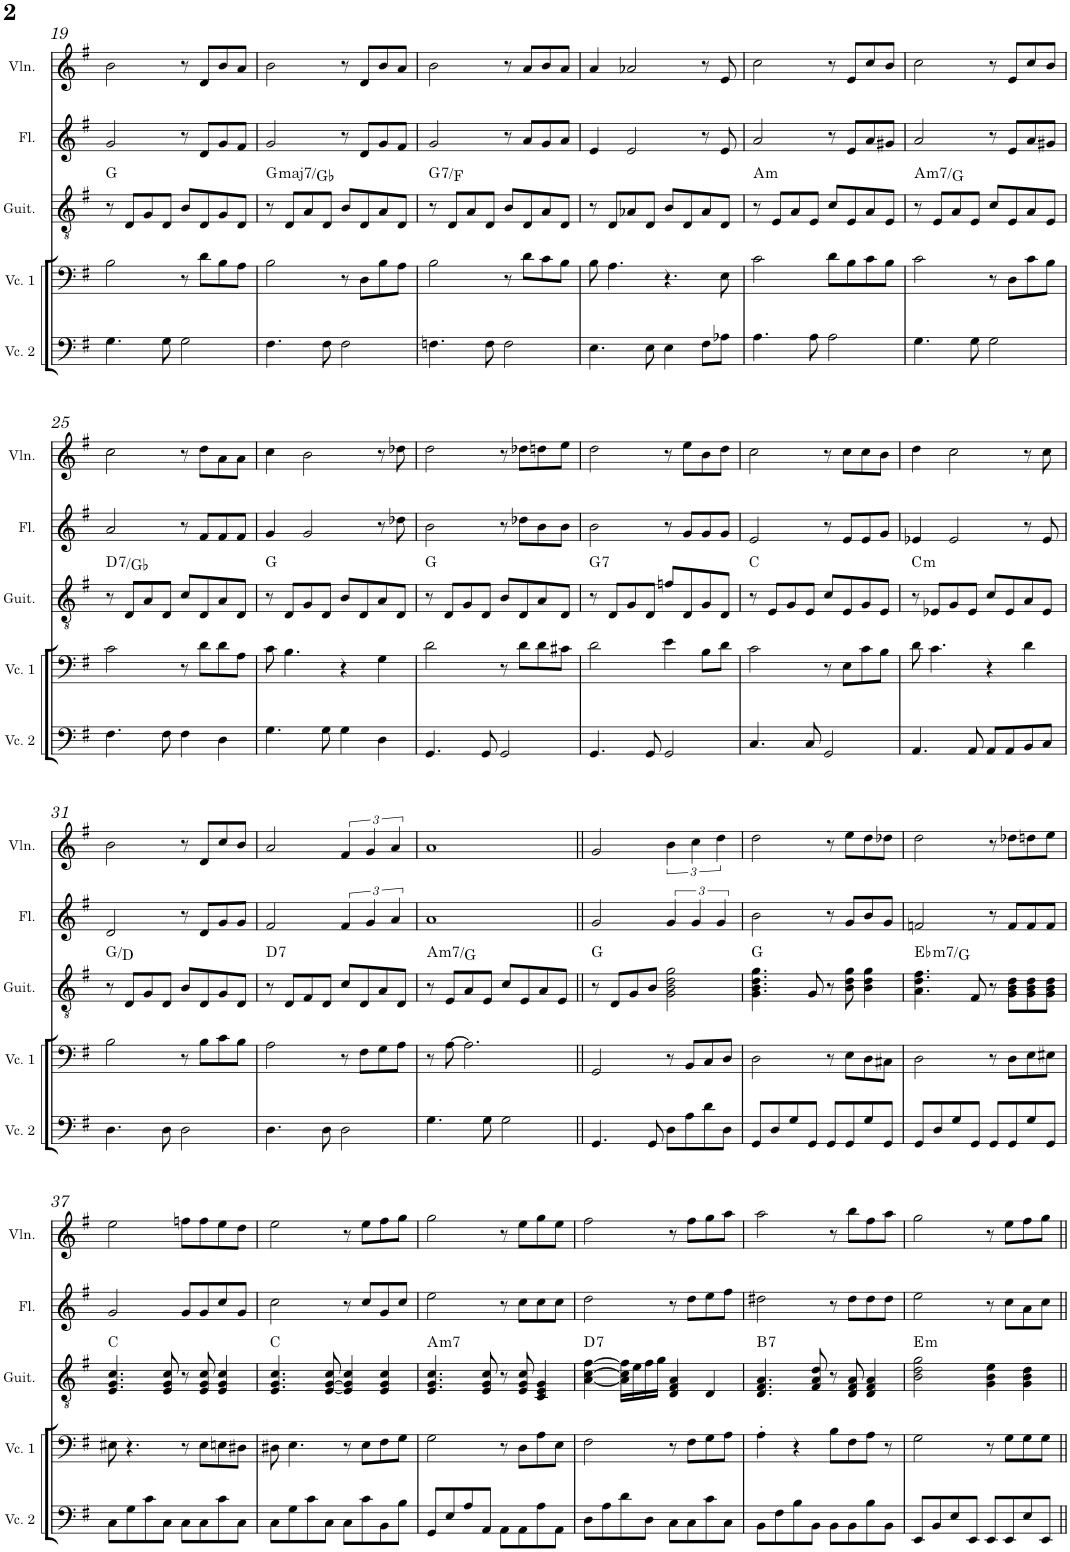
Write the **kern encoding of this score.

**kern	**kern	**kern	**harte	**kern	**kern
*part5	*part4	*part3	*part3	*part2	*part1
*staff5	*staff4	*staff3	*	*staff2	*staff1
*I"チェロ 2	*I"チェロ 1	*I"クラシックギター	*	*I"フルート	*I"ヴァイオリン
!!LO:PB:g=z
*clefF4	*clefF4	*clefGv2	*	*clefG2	*clefG2
*k[f#]	*k[f#]	*k[f#]	*	*k[f#]	*k[f#]
*M4/4	*M4/4	*M4/4	*	*M4/4	*M4/4
=19	=19	=19	=19	=19	=19
4.G\	2B\	8r	G:maj	2g/	2b\
.	.	8D/L	.	.	.
.	.	8G/	.	.	.
8G\	.	8D/J	.	.	.
2G\	8r	8B/L	.	8r	8r
.	8d\L	8D/	.	8d/L	8d/L
.	8B\	8G/	.	8g/	8b/
.	8A\J	8D/J	.	8f#/J	8a/J
=20	=20	=20	=20	=20	=20
!	!	!	!LO:H:kt=maj7	!	!
4.F#\	2B\	8r	G:maj7/bb8	2g/	2b\
.	.	8D/L	.	.	.
.	.	8A/	.	.	.
8F#\	.	8D/J	.	.	.
2F#\	8r	8B/L	.	8r	8r
.	8D\L	8D/	.	8d/L	8d/L
.	8B\	8A/	.	8g/	8b/
.	8A\J	8D/J	.	8f#/J	8a/J
=21	=21	=21	=21	=21	=21
!	!	!	!LO:H:kt=7	!	!
4.Fn\	2B\	8r	G:7/b7	2g/	2b\
.	.	8D/L	.	.	.
.	.	8A/	.	.	.
8F\	.	8D/J	.	.	.
2F\	8r	8B/L	.	8r	8r
.	8d\L	8D/	.	8a/L	8a/L
.	8c\	8A/	.	8g/	8b/
.	8B\J	8D/J	.	8a/J	8a/J
=22	=22	=22	=22	=22	=22
4.E\	8B\	8r	.	4e/	4a/
.	4.A\	8D/L	.	.	.
.	.	8A-X/	.	2e/	2a-X/
8E\	.	8D/J	.	.	.
4E\	4.r	8B/L	.	.	.
.	.	8D/	.	.	.
8F#\L	.	8A-/	.	8r	8r
8A-X\J	8E\	8D/J	.	8e/	8e/
=23	=23	=23	=23	=23	=23
!	!	!	!LO:H:kt=m	!	!
4.A\	2c\	8r	A:min	2a/	2cc\
.	.	8E/L	.	.	.
.	.	8A/	.	.	.
8A\	.	8E/J	.	.	.
2A\	8d\L	8c/L	.	8r	8r
.	8B\	8E/	.	8e/L	8e/L
.	8c\	8A/	.	8a/	8cc/
.	8B\J	8E/J	.	8g#X/J	8b/J
=24	=24	=24	=24	=24	=24
!	!	!	!LO:H:kt=m7	!	!
4.G\	2c\	8r	A:min7/b7	2a/	2cc\
.	.	8E/L	.	.	.
.	.	8A/	.	.	.
8G\	.	8E/J	.	.	.
2G\	8r	8c/L	.	8r	8r
.	8D\L	8E/	.	8e/L	8e/L
.	8c\	8A/	.	8a/	8cc/
.	8B\J	8E/J	.	8g#X/J	8b/J
!!LO:LB:g=z
=25	=25	=25	=25	=25	=25
!	!	!	!LO:H:kt=7	!	!
4.F#\	2c\	8r	D:7/b4	2a/	2cc\
.	.	8D/L	.	.	.
.	.	8A/	.	.	.
8F#\	.	8D/J	.	.	.
4F#\	8r	8c/L	.	8r	8r
.	8d\L	8D/	.	8f#/L	8dd\L
4D\	8d\	8A/	.	8f#/	8a\
.	8A\J	8D/J	.	8f#/J	8a\J
=26	=26	=26	=26	=26	=26
4.G\	8c\	8r	G:maj	4g/	4cc\
.	4.B\	8D/L	.	.	.
.	.	8G/	.	2g/	2b\
8G\	.	8D/J	.	.	.
4G\	4r	8B/L	.	.	.
.	.	8D/	.	.	.
4D\	4G\	8A/	.	8r	8r
.	.	8D/J	.	8dd-X\	8dd-X\
=27	=27	=27	=27	=27	=27
4.GG/	2d\	8r	G:maj	2b\	2dd\
.	.	8D/L	.	.	.
.	.	8G/	.	.	.
8GG/	.	8D/J	.	.	.
2GG/	8r	8B/L	.	8r	8r
.	8d\L	8D/	.	8dd-X\L	8dd-X\L
.	8d\	8A/	.	8b\	8ddn\
.	8c#X\J	8D/J	.	8b\J	8ee\J
=28	=28	=28	=28	=28	=28
!	!	!	!LO:H:kt=7	!	!
4.GG/	2d\	8r	G:7	2b\	2dd\
.	.	8D/L	.	.	.
.	.	8G/	.	.	.
8GG/	.	8D/J	.	.	.
2GG/	4e\	8fn/L	.	8r	8r
.	.	8D/	.	8g/L	8ee\L
.	8B\L	8G/	.	8g/	8b\
.	8d\J	8D/J	.	8g/J	8dd\J
=29	=29	=29	=29	=29	=29
4.C/	2c\	8r	C:maj	2e/	2cc\
.	.	8E/L	.	.	.
.	.	8G/	.	.	.
8C/	.	8E/J	.	.	.
2GG/	8r	8c/L	.	8r	8r
.	8E\L	8E/	.	8e/L	8cc\L
.	8c\	8G/	.	8e/	8cc\
.	8B\J	8E/J	.	8g/J	8b\J
=30	=30	=30	=30	=30	=30
!	!	!	!LO:H:kt=m	!	!
4.AA/	8d\	8r	C:min	4e-X/	4dd\
.	4.c\	8E-X/L	.	.	.
.	.	8G/	.	2e-/	2cc\
8AA/	.	8E-/J	.	.	.
8AA/L	4r	8c/L	.	.	.
8AA/	.	8E-/	.	.	.
8BB/	4d\	8A/	.	8r	8r
8C/J	.	8E-/J	.	8e-/	8cc\
!!LO:LB:g=z
=31	=31	=31	=31	=31	=31
4.D\	2B\	8r	G:maj/5	2d/	2b\
.	.	8D/L	.	.	.
.	.	8G/	.	.	.
8D\	.	8D/J	.	.	.
2D\	8r	8B/L	.	8r	8r
.	8B\L	8D/	.	8d/L	8d/L
.	8c\	8G/	.	8g/	8cc/
.	8B\J	8D/J	.	8g/J	8b/J
=32	=32	=32	=32	=32	=32
!	!	!	!LO:H:kt=7	!	!
4.D\	2A\	8r	D:7	2f#/	2a/
.	.	8D/L	.	.	.
.	.	8F#/	.	.	.
8D\	.	8D/J	.	.	.
2D\	8r	8c/L	.	6f#/	6f#/
.	8F#\L	8D/	.	.	.
.	.	.	.	6g/	6g/
.	8G\	8A/	.	.	.
.	.	.	.	6a/	6a/
.	8A\J	8D/J	.	.	.
=33	=33	=33	=33	=33	=33
!	!	!	!LO:H:kt=m7	!	!
4.G\	8r	8r	A:min7/b7	1a	1a
.	[8A\	8E/L	.	.	.
.	2.A\]	8A/	.	.	.
8G\	.	8E/J	.	.	.
2G\	.	8c/L	.	.	.
.	.	8E/	.	.	.
.	.	8A/	.	.	.
.	.	8E/J	.	.	.
=34||	=34||	=34||	=34||	=34||	=34||
4.GG/	2GG/	8r	G:maj	2g/	2g/
.	.	8D/L	.	.	.
.	.	8G/	.	.	.
8GG/	.	8B/J	.	.	.
8D\L	8r	2G\ 2B\ 2d\ 2g\	.	6g/	6b\
8A\	8BB/L	.	.	.	.
.	.	.	.	6g/	6cc\
8d\	8C/	.	.	.	.
.	.	.	.	6g/	6dd\
8D\J	8D/J	.	.	.	.
=35	=35	=35	=35	=35	=35
8GG/L	2D\	4.G\ 4.B\ 4.d\ 4.g\	G:maj	2b\	2dd\
8D/	.	.	.	.	.
8G/	.	.	.	.	.
8GG/J	.	8G/	.	.	.
8GG/L	8r	8r	.	8r	8r
8GG/	8E\L	8B\ 8d\ 8g\	.	8g/L	8ee\L
8G/	8D\	4B\ 4d\ 4g\	.	8b/	8dd\
8GG/J	8C#X\J	.	.	8g/J	8dd-X\J
=36	=36	=36	=36	=36	=36
!	!	!	!LO:H:kt=m7	!	!
8GG/L	2D\	4.A\ 4.d\ 4.f#\	Eb:min7/3	2fn/	2dd\
8D/	.	.	.	.	.
8G/	.	.	.	.	.
8GG/J	.	8F#/	.	.	.
8GG/L	8r	8r	.	8r	8r
8GG/	8D\L	8G\ 8B\ 8d\L	.	8f/L	8dd-X\L
8G/	8E\	8G\ 8B\ 8d\	.	8f/	8ddn\
8GG/J	8E#X\J	8G\ 8B\ 8d\J	.	8f/J	8ee\J
!!LO:LB:g=z
=37	=37	=37	=37	=37	=37
8C\L	8E#X\	4.E/ 4.G/ 4.c/	C:maj	2g/	2ee\
8G\	4.r	.	.	.	.
8c\	.	.	.	.	.
8C\J	.	8E/ 8G/ 8c/	.	.	.
8C\L	8r	8r	.	8g/L	8ffn\L
8C\	8E#\L	8E/ 8G/ 8c/	.	8g/	8ff\
8c\	8En\	4E/ 4G/ 4c/	.	8cc/	8ee\
8C\J	8D#X\J	.	.	8g/J	8dd\J
=38	=38	=38	=38	=38	=38
8C\L	8D#X\	4.E/ 4.G/ 4.c/	C:maj	2cc\	2ee\
8G\	4.E\	.	.	.	.
8c\	.	.	.	.	.
8C\J	.	[8E/ [8G/ 8c/	.	.	.
8C\L	8r	4E/] 4G/] 4c/	.	8r	8r
8c\	8E\L	.	.	8cc/L	8ee\L
8BB\	8F#\	4E/ 4G/ 4c/	.	8g/	8ff#\
8B\J	8G\J	.	.	8cc/J	8gg\J
=39	=39	=39	=39	=39	=39
!	!	!	!LO:H:kt=m7	!	!
8GG/L	2G\	4.E/ 4.G/ 4.c/	A:min7	2ee\	2gg\
8E/	.	.	.	.	.
8A/	.	.	.	.	.
8AA/J	.	8E/ 8G/ 8c/	.	.	.
8AA\L	8r	8r	.	8r	8r
8AA\	8D\L	8E/ 8G/ 8c/	.	8cc\L	8ee\L
8A\	8A\	4C/ 4E/ 4G/	.	8cc\	8gg\
8AA\J	8E\J	.	.	8cc\J	8ee\J
=40	=40	=40	=40	=40	=40
!	!	!	!LO:H:kt=7	!	!
8D\L	2F#\	[4A\ [4c\ [4f#\	D:7	2dd\	2ff#\
8A\	.	.	.	.	.
8d\	.	16A\] 16c\] 16f#\]LL	.	.	.
.	.	16e\	.	.	.
8D\J	.	16f#\	.	.	.
.	.	16g\JJ	.	.	.
8C\L	8r	4D/ 4F#/ 4A/	.	8r	8r
8C\	8F#\L	.	.	8dd\L	8ff#\L
8c\	8G\	4D/	.	8ee\	8gg\
8C\J	8A\J	.	.	8ff#\J	8aa\J
=41	=41	=41	=41	=41	=41
!	!	!	!LO:H:kt=7	!	!
8BB\L	4A'\	4.D/ 4.F#/ 4.A/	B:7	2dd#X\	2aa\
8F#\	.	.	.	.	.
8B\	4r	.	.	.	.
8BB\J	.	8F#/ 8A/ 8d/	.	.	.
8BB\L	8B\L	8r	.	8r	8r
8BB\	8F#\	8D/ 8F#/ 8A/	.	8dd#\L	8bb\L
8B\	8A\J	4D/ 4F#/ 4A/	.	8dd#\	8ff#\
8BB\J	8r	.	.	8dd#\J	8aa\J
=42	=42	=42	=42	=42	=42
!	!	!	!LO:H:kt=m	!	!
8EE/L	2G\	2B\ 2d\ 2g\	E:min	2ee\	2gg\
8BB/	.	.	.	.	.
8E/	.	.	.	.	.
8EE/J	.	.	.	.	.
8EE/L	8r	4G\ 4B\ 4e\	.	8r	8r
8EE/	8G\L	.	.	8cc\L	8ee\L
8E/	8G\	4G\ 4B\ 4d\	.	8a\	8ff#\
8EE/J	8G\J	.	.	8cc\J	8gg\J
=||	=||	=||	=||	=||	=||
*-	*-	*-	*-	*-	*-
